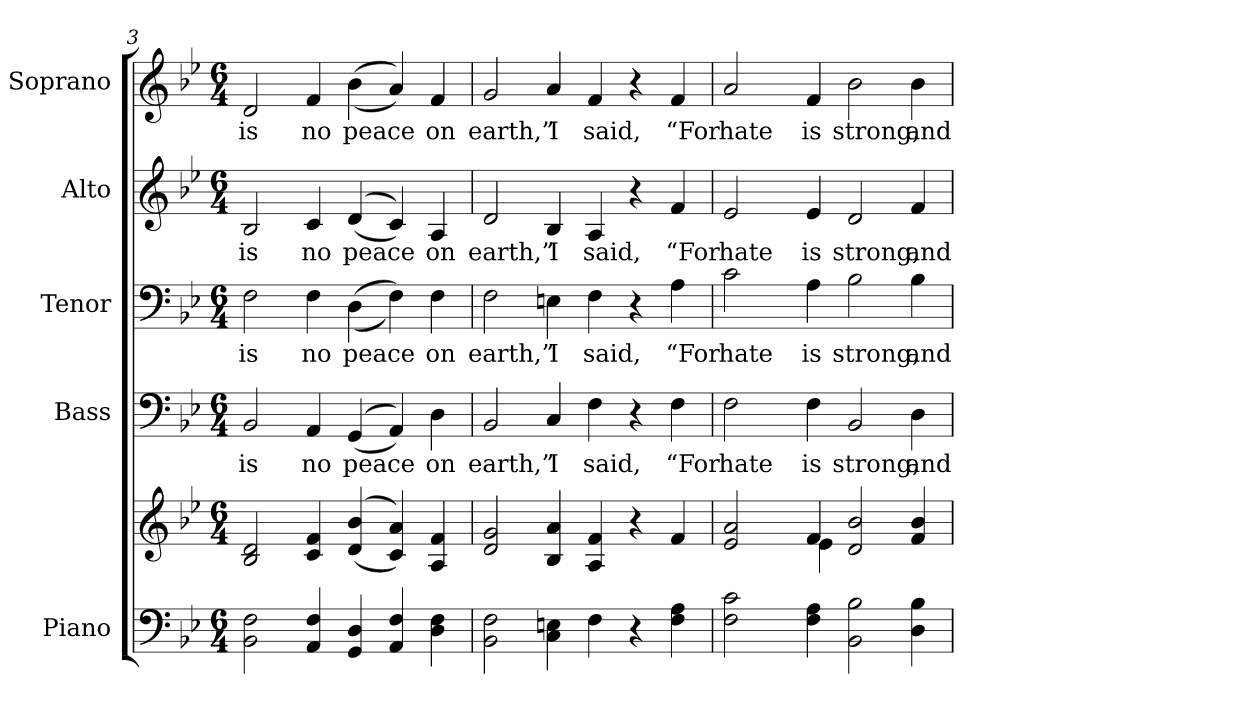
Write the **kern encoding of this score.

**kern	**kern	**kern	**text	**kern	**text	**kern	**text	**kern	**text
*part5	*part5	*part4	*part4	*part3	*part3	*part2	*part2	*part1	*part1
*staff6	*staff5	*staff4	*staff4	*staff3	*staff3	*staff2	*staff2	*staff1	*staff1
*I"Piano	*	*I"Bass	*	*I"Tenor	*	*I"Alto	*	*I"Soprano	*
*I'Pno.	*	*I'B.	*	*I'T.	*	*I'A.	*	*I'S.	*
!!LO:PB:g=z
*clefF4	*clefG2	*clefF4	*	*clefF4	*	*clefG2	*	*clefG2	*
*k[b-e-]	*k[b-e-]	*k[b-e-]	*	*k[b-e-]	*	*k[b-e-]	*	*k[b-e-]	*
*B-:	*B-:	*B-:	*	*B-:	*	*B-:	*	*B-:	*
*M6/4	*M6/4	*M6/4	*	*M6/4	*	*M6/4	*	*M6/4	*
=3	=3	=3	=3	=3	=3	=3	=3	=3	=3
!	!	!	!LO:LY:b:color=#000000	!	!	!	!	!	!
!	!	!	!	!	!LO:LY:b:color=#000000	!	!	!	!
!	!	!	!	!	!	!	!LO:LY:b:color=#000000	!	!
!	!	!	!	!	!	!	!	!	!LO:LY:b:color=#000000
2BB-i\ 2Fi	2B-i/ 2di	2BB-i/	is	2Fi\	is	2B-i/	is	2di/	is
!	!	!	!LO:LY:b:color=#000000	!	!	!	!	!	!
!	!	!	!	!	!LO:LY:b:color=#000000	!	!	!	!
!	!	!	!	!	!	!	!LO:LY:b:color=#000000	!	!
!	!	!	!	!	!	!	!	!	!LO:LY:b:color=#000000
4AAi/ 4Fi	4ci/ 4fi	4AAi/	no	4Fi\	no	4ci/	no	4fi/	no
!	!	!	!LO:LY:b:color=#000000	!	!	!	!	!	!
!	!	!	!	!	!LO:LY:b:color=#000000	!	!	!	!
!	!	!	!	!	!	!	!LO:LY:b:color=#000000	!	!
!	!	!	!	!	!	!	!	!	!LO:LY:b:color=#000000
4GGi/ 4Di	((4di/ 4b-i	((4GGi/	peace	((4Di\	peace	((4di/	peace	((4b-i\	peace
4AAi/ 4Fi	4ci/ 4ai))	4AAi/))	.	4Fi\))	.	4ci/))	.	4ai/))	.
!	!	!	!LO:LY:b:color=#000000	!	!	!	!	!	!
!	!	!	!	!	!LO:LY:b:color=#000000	!	!	!	!
!	!	!	!	!	!	!	!LO:LY:b:color=#000000	!	!
!	!	!	!	!	!	!	!	!	!LO:LY:b:color=#000000
4Di\ 4Fi	4Ai/ 4fi	4Di\	on	4Fi\	on	4Ai/	on	4fi/	on
=4	=4	=4	=4	=4	=4	=4	=4	=4	=4
!	!	!	!LO:LY:b:color=#000000	!	!	!	!	!	!
!	!	!	!	!	!LO:LY:b:color=#000000	!	!	!	!
!	!	!	!	!	!	!	!LO:LY:b:color=#000000	!	!
!	!	!	!	!	!	!	!	!	!LO:LY:b:color=#000000
2BB-i\ 2Fi	2di/ 2gi	2BB-i/	earth,”	2Fi\	earth,”	2di/	earth,”	2gi/	earth,”
!	!	!	!LO:LY:b:color=#000000	!	!	!	!	!	!
!	!	!	!	!	!LO:LY:b:color=#000000	!	!	!	!
!	!	!	!	!	!	!	!LO:LY:b:color=#000000	!	!
!	!	!	!	!	!	!	!	!	!LO:LY:b:color=#000000
4Ci\ 4Eni	4B-i/ 4ai	4Ci/	I	4Eni\	I	4B-i/	I	4ai/	I
!	!	!	!LO:LY:b:color=#000000	!	!	!	!	!	!
!	!	!	!	!	!LO:LY:b:color=#000000	!	!	!	!
!	!	!	!	!	!	!	!LO:LY:b:color=#000000	!	!
!	!	!	!	!	!	!	!	!	!LO:LY:b:color=#000000
4Fi\	4Ai/ 4fi	4Fi\	said,	4Fi\	said,	4Ai/	said,	4fi/	said,
4r	4r	4r	.	4r	.	4r	.	4r	.
!	!	!	!LO:LY:b:color=#000000	!	!	!	!	!	!
!	!	!	!	!	!LO:LY:b:color=#000000	!	!	!	!
!	!	!	!	!	!	!	!LO:LY:b:color=#000000	!	!
!	!	!	!	!	!	!	!	!	!LO:LY:b:color=#000000
4Fi\ 4Ai	4fi/	4Fi\	“For	4Ai\	“For	4fi/	“For	4fi/	“For
!!LO:PB:g=z
=5	=5	=5	=5	=5	=5	=5	=5	=5	=5
*	*^	*	*	*	*	*	*	*	*
!	!	!	!	!LO:LY:b:color=#000000	!	!	!	!	!	!
!	!	!	!	!	!	!LO:LY:b:color=#000000	!	!	!	!
!	!	!	!	!	!	!	!	!LO:LY:b:color=#000000	!	!
!	!	!	!	!	!	!	!	!	!	!LO:LY:b:color=#000000
2Fi\ 2ci	2e-i/ 2ai	4ryy	2Fi\	hate	2ci\	hate	2e-i/	hate	2ai/	hate
.	.	4ryy	.	.	.	.	.	.	.	.
!	!	!	!	!LO:LY:b:color=#000000	!	!	!	!	!	!
!	!	!	!	!	!	!LO:LY:b:color=#000000	!	!	!	!
!	!	!	!	!	!	!	!	!LO:LY:b:color=#000000	!	!
!	!	!	!	!	!	!	!	!	!	!LO:LY:b:color=#000000
4Fi\ 4Ai	4fi/	4e-i\	4Fi\	is	4Ai\	is	4e-i/	is	4fi/	is
!	!	!	!	!LO:LY:b:color=#000000	!	!	!	!	!	!
!	!	!	!	!	!	!LO:LY:b:color=#000000	!	!	!	!
!	!	!	!	!	!	!	!	!LO:LY:b:color=#000000	!	!
!	!	!	!	!	!	!	!	!	!	!LO:LY:b:color=#000000
2BB-i\ 2B-i	2di/ 2b-i	2.ryy	2BB-i/	strong,	2B-i\	strong,	2di/	strong,	2b-i\	strong,
!	!	!	!	!LO:LY:b:color=#000000	!	!	!	!	!	!
!	!	!	!	!	!	!LO:LY:b:color=#000000	!	!	!	!
!	!	!	!	!	!	!	!	!LO:LY:b:color=#000000	!	!
!	!	!	!	!	!	!	!	!	!	!LO:LY:b:color=#000000
4Di\ 4B-i	4fi/ 4b-i	.	4Di\	and	4B-i\	and	4fi/	and	4b-i\	and
*	*v	*v	*	*	*	*	*	*	*	*
=	=	=	=	=	=	=	=	=	=
*-	*-	*-	*-	*-	*-	*-	*-	*-	*-
